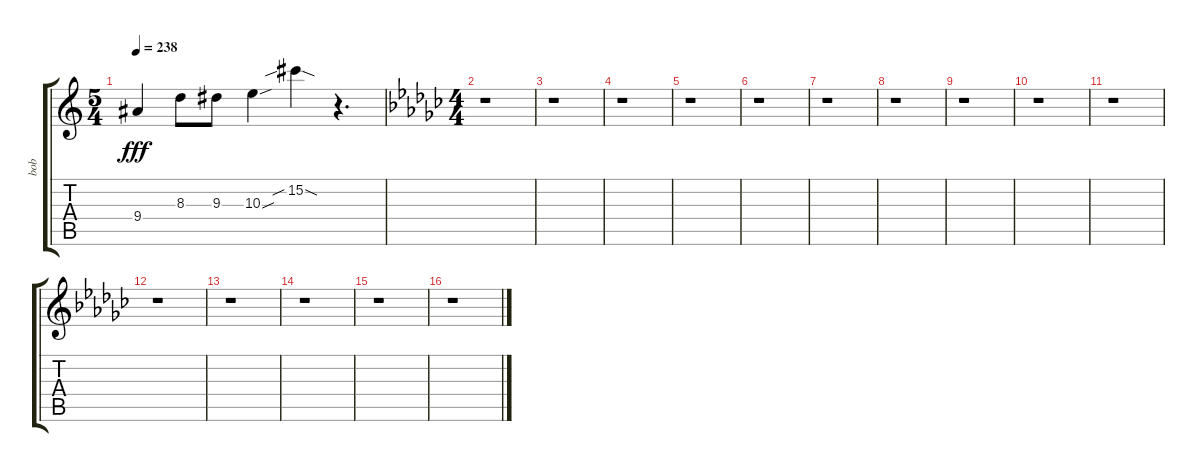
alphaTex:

\track ("bob" "bob") {instrument distortionguitar}
\staff {score tabs}
\tuning (Eb4 Bb3 Gb3 Db3 Ab2 Db2) {hide}
\ts (5 4)
\tempo 238
\clef g2
\ks c
9.4{t}.4{dy fff} 8.3.8 9.3.8 10.3{sou}.4 15.2{sib sod}.4 r.4{d} |
\ts (4 4)
\ks gb
r.1 |
r.1 |
r.1 |
r.1 |
r.1 |
r.1 |
r.1 |
r.1 |
r.1 |
r.1 |
r.1 |
r.1 |
r.1 |
r.1 |
r.1
